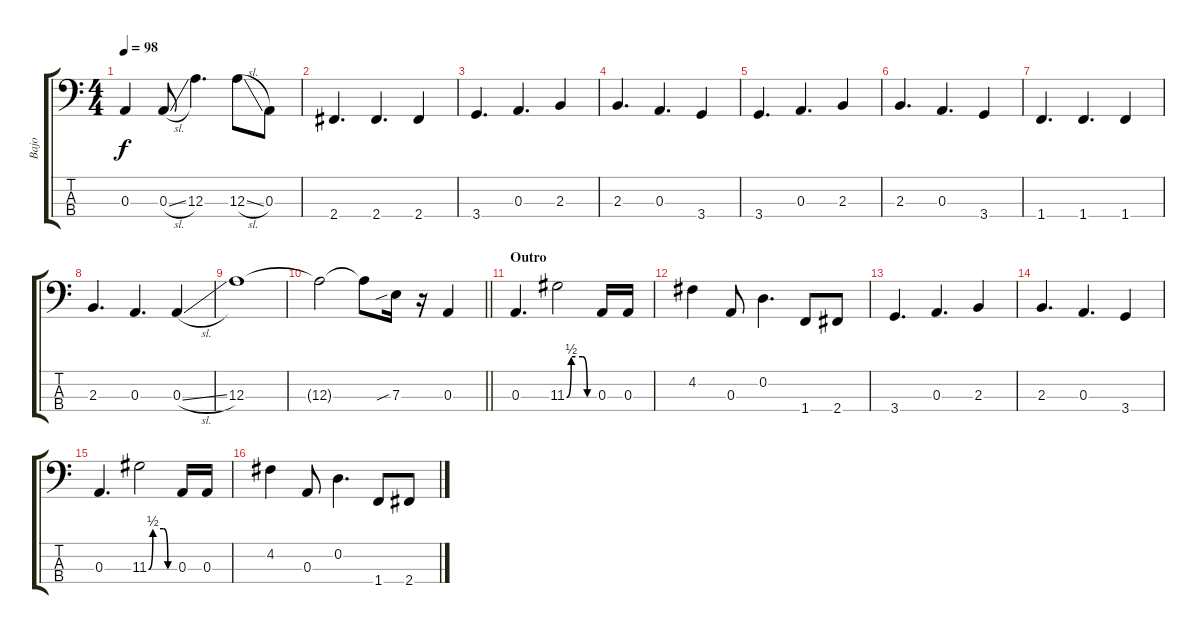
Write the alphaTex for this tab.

\track ("Bajo" "Bajo") {instrument fretlessbass}
\staff {score tabs}
\tuning (G2 D2 A1 E1) {hide}
\ts (4 4)
\tempo 98
\clef f4
\ks c
0.3.4{dy f} 0.3{sl}.8 12.3.4{d} 12.3{sl}.8 0.3.8 |
2.4.4{d} 2.4.4{d} 2.4.4 |
3.4.4{d} 0.3.4{d} 2.3.4 |
2.3.4{d} 0.3.4{d} 3.4.4 |
3.4.4{d} 0.3.4{d} 2.3.4 |
2.3.4{d} 0.3.4{d} 3.4.4 |
1.4.4{d} 1.4.4{d} 1.4.4 |
2.3.4{d} 0.3.4{d} 0.3{sl}.4 |
12.3.1 |
\barLineRight lightlight
12.3{t}.2 12.3{t}.8 7.3{sib}.16 r.16 0.3.4 |
\section ("" "Outro")
0.3.4{d} 11.3{be (custom 0 0 10 2 35 2 45 0 60 0)}.2 0.3.16 0.3.16 |
4.2.4 0.3.8 0.2.4{d} 1.4.8 2.4.8 |
3.4.4{d} 0.3.4{d} 2.3.4 |
2.3.4{d} 0.3.4{d} 3.4.4 |
0.3.4{d} 11.3{be (custom 0 0 10 2 35 2 45 0 60 0)}.2 0.3.16 0.3.16 |
4.2.4 0.3.8 0.2.4{d} 1.4.8 2.4.8
